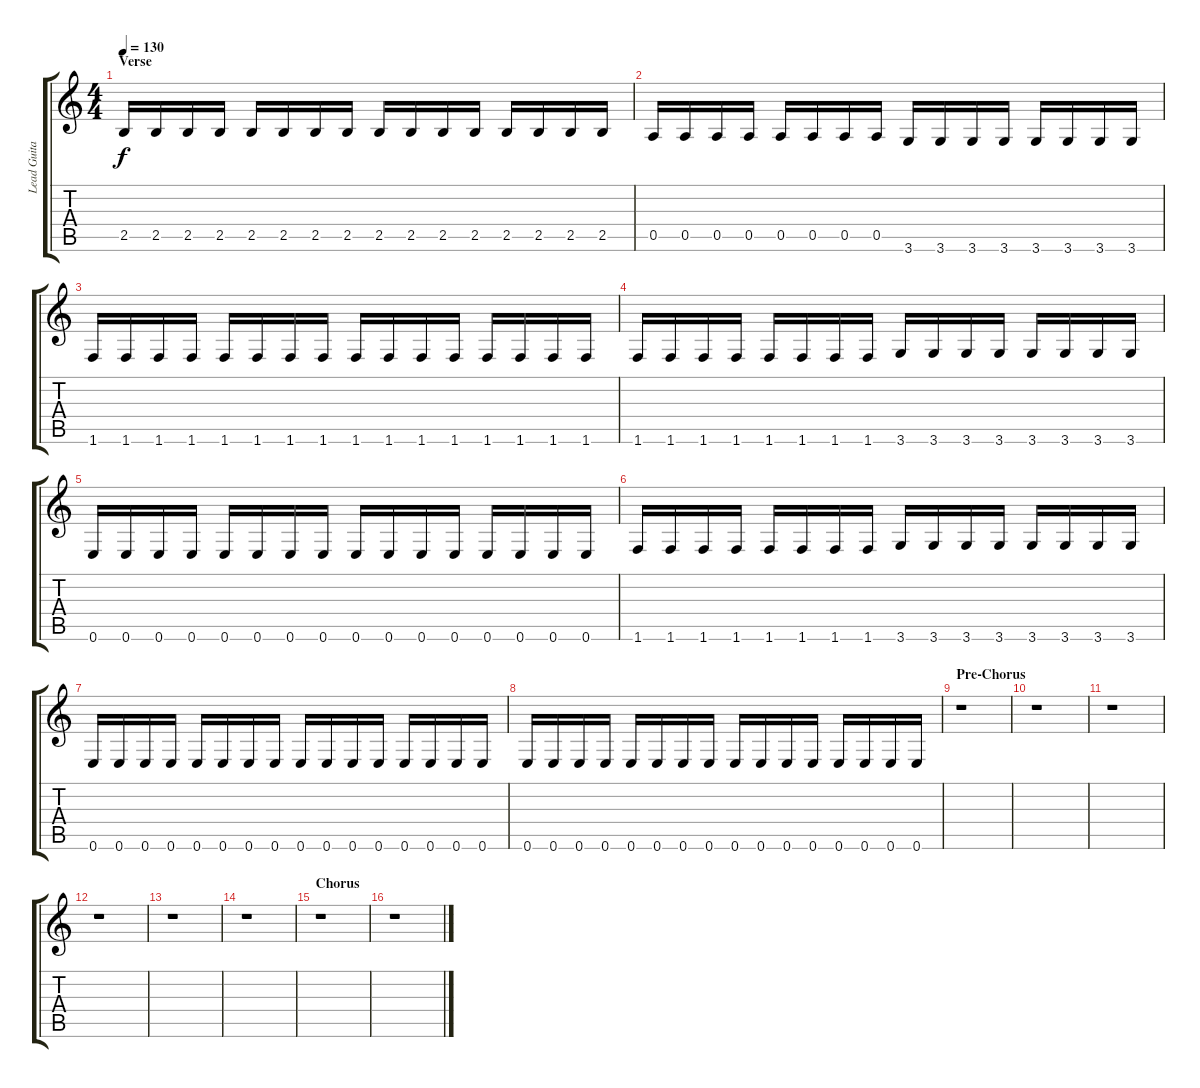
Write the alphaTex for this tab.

\track ("Lead Guitar 1" "Lead Guita") {instrument distortionguitar}
\staff {score tabs}
\tuning (E4 B3 G3 D3 A2 E2) {hide}
\ts (4 4)
\section ("" "Verse")
\tempo 130
\clef g2
\ks c
2.5.16{dy f} 2.5.16 2.5.16 2.5.16 2.5.16 2.5.16 2.5.16 2.5.16 2.5.16 2.5.16 2.5.16 2.5.16 2.5.16 2.5.16 2.5.16 2.5.16 |
0.5.16 0.5.16 0.5.16 0.5.16 0.5.16 0.5.16 0.5.16 0.5.16 3.6.16 3.6.16 3.6.16 3.6.16 3.6.16 3.6.16 3.6.16 3.6.16 |
1.6.16 1.6.16 1.6.16 1.6.16 1.6.16 1.6.16 1.6.16 1.6.16 1.6.16 1.6.16 1.6.16 1.6.16 1.6.16 1.6.16 1.6.16 1.6.16 |
1.6.16 1.6.16 1.6.16 1.6.16 1.6.16 1.6.16 1.6.16 1.6.16 3.6.16 3.6.16 3.6.16 3.6.16 3.6.16 3.6.16 3.6.16 3.6.16 |
0.6.16 0.6.16 0.6.16 0.6.16 0.6.16 0.6.16 0.6.16 0.6.16 0.6.16 0.6.16 0.6.16 0.6.16 0.6.16 0.6.16 0.6.16 0.6.16 |
1.6.16 1.6.16 1.6.16 1.6.16 1.6.16 1.6.16 1.6.16 1.6.16 3.6.16 3.6.16 3.6.16 3.6.16 3.6.16 3.6.16 3.6.16 3.6.16 |
0.6.16 0.6.16 0.6.16 0.6.16 0.6.16 0.6.16 0.6.16 0.6.16 0.6.16 0.6.16 0.6.16 0.6.16 0.6.16 0.6.16 0.6.16 0.6.16 |
0.6.16 0.6.16 0.6.16 0.6.16 0.6.16 0.6.16 0.6.16 0.6.16 0.6.16 0.6.16 0.6.16 0.6.16 0.6.16 0.6.16 0.6.16 0.6.16 |
\section ("" "Pre-Chorus")
r.1 |
r.1 |
r.1 |
r.1 |
r.1 |
r.1 |
\section ("" "Chorus")
r.1 |
r.1
